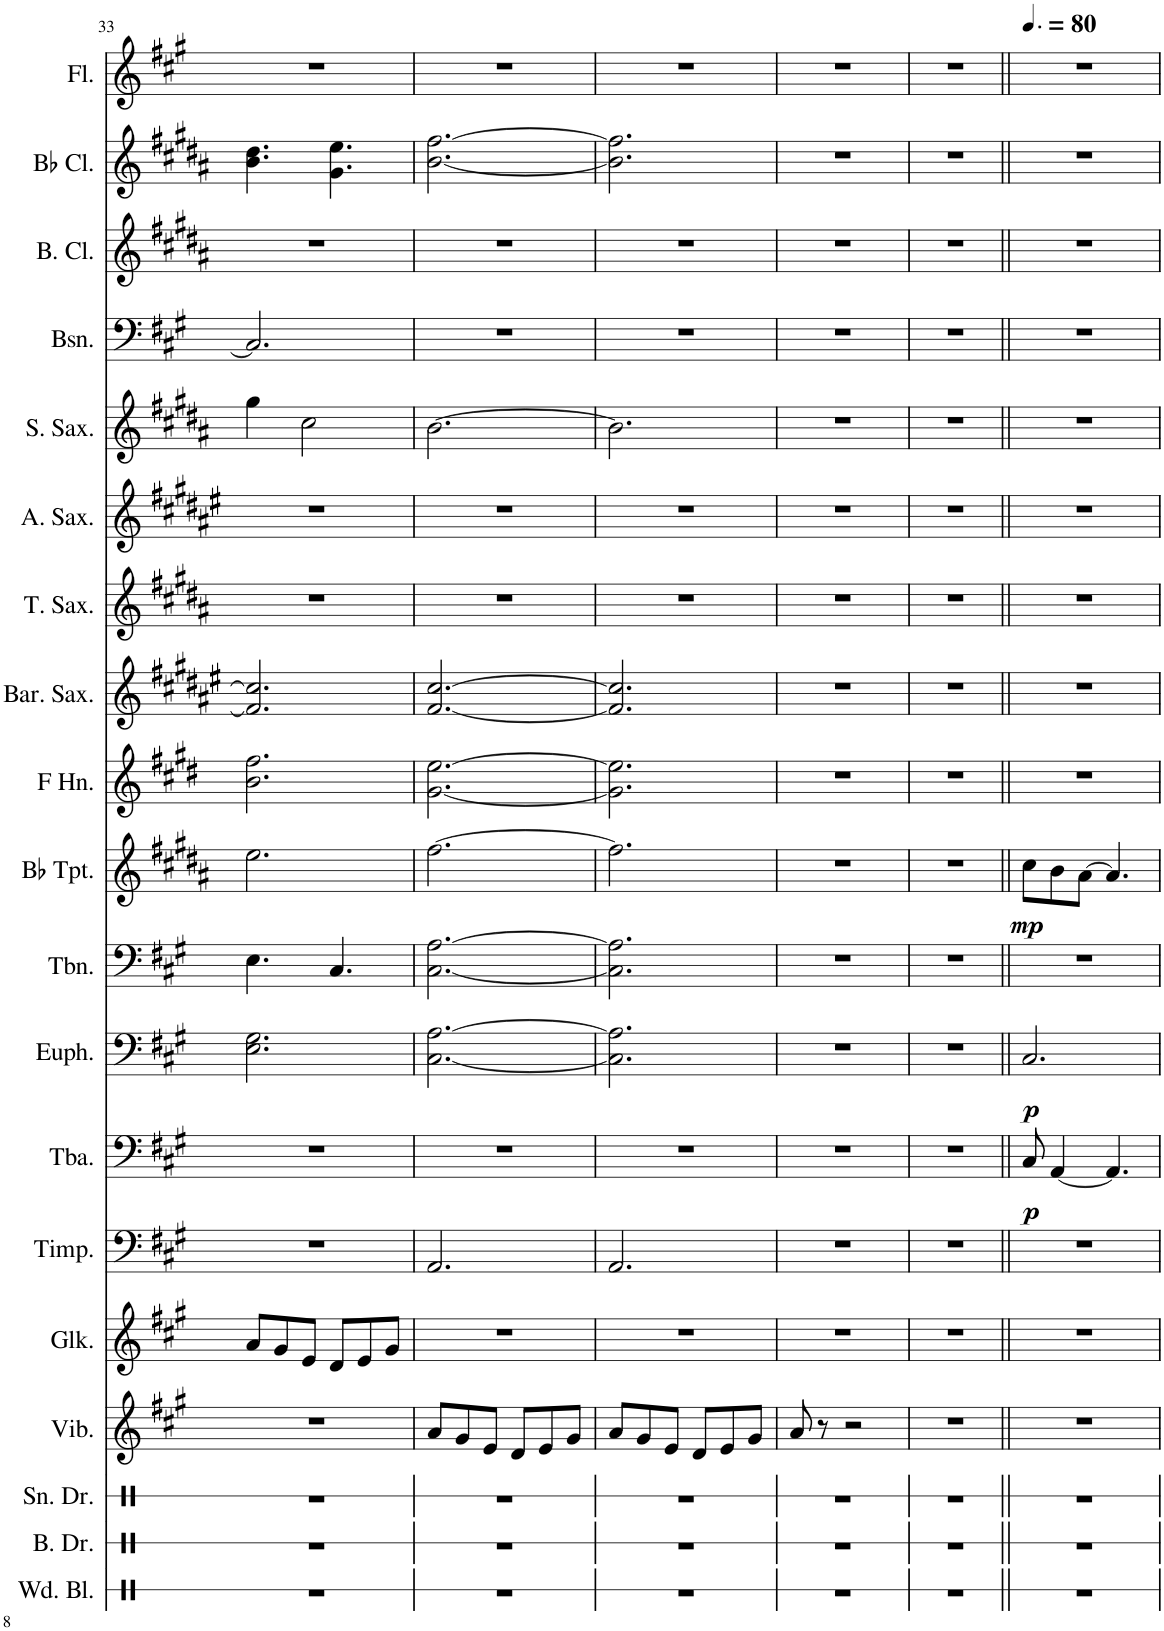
**kern	**kern	**kern	**kern	**kern	**kern	**kern	**dynam	**kern	**dynam	**kern	**kern	**dynam	**kern	**kern	**kern	**kern	**kern	**kern	**kern	**kern	**kern
*part19	*part18	*part17	*part16	*part15	*part14	*part13	*part13	*part12	*part12	*part11	*part10	*part10	*part9	*part8	*part7	*part6	*part5	*part4	*part3	*part2	*part1
*staff19	*staff18	*staff17	*staff16	*staff15	*staff14	*staff13	*staff13	*staff12	*staff12	*staff11	*staff10	*staff10	*staff9	*staff8	*staff7	*staff6	*staff5	*staff4	*staff3	*staff2	*staff1
*I"Wood Blocks	*I"Bass Drum	*I"Snare Drum	*I"Vibraphone	*I"Glockenspiel	*I"Timpani	*I"Tuba	*	*I"Euphonium	*	*I"Trombone	*I"Bb Trumpet	*	*I"Horn in F	*I"Baritone Saxophone	*I"Tenor Saxophone	*I"Alto Saxophone	*I"Soprano Saxophone	*I"Bassoon	*I"Bass Clarinet	*I"Bb Clarinet	*I"Flute
*I'Wd. Bl.	*I'B. Dr.	*I'Sn. Dr.	*I'Vib.	*I'Glk.	*I'Timp.	*I'Tba.	*	*I'Euph.	*	*I'Tbn.	*I'Bb Tpt.	*	*	*I'Bar. Sax.	*I'T. Sax.	*I'A. Sax.	*I'S. Sax.	*I'Bsn.	*I'B. Cl.	*I'Bb Cl.	*I'Fl.
!!LO:PB:g=z
*clefX	*clefX	*clefX	*clefG2	*clefG2	*clefF4	*clefF4	*	*clefF4	*	*clefF4	*clefG2	*	*clefG2	*clefG2	*clefG2	*clefG2	*clefG2	*clefF4	*clefG2	*clefG2	*clefG2
*	*	*	*	*Trd-14c-24	*	*	*	*	*	*	*Trd1c2	*	*Trd4c7	*Trd12c21	*Trd8c14	*Trd5c9	*Trd1c2	*	*Trd8c14	*Trd1c2	*
*k[]	*k[]	*k[]	*k[f#c#g#]	*k[f#c#g#]	*k[f#c#g#]	*k[f#c#g#]	*	*k[f#c#g#]	*	*k[f#c#g#]	*k[f#c#g#d#a#]	*	*k[f#c#g#d#]	*k[f#c#g#d#a#e#]	*k[f#c#g#d#a#]	*k[f#c#g#d#a#e#]	*k[f#c#g#d#a#]	*k[f#c#g#]	*k[f#c#g#d#a#]	*k[f#c#g#d#a#]	*k[f#c#g#]
*M6/8	*M6/8	*M6/8	*M6/8	*M6/8	*M6/8	*M6/8	*	*M6/8	*	*M6/8	*M6/8	*	*M6/8	*M6/8	*M6/8	*M6/8	*M6/8	*M6/8	*M6/8	*M6/8	*M6/8
=33	=33	=33	=33	=33	=33	=33	=33	=33	=33	=33	=33	=33	=33	=33	=33	=33	=33	=33	=33	=33	=33
2.r	2.r	2.r	2.r	8a/L	2.r	2.r	.	2.E\ 2.G#\	.	4.E\	2.ee\	.	2.b\ 2.ff#\	2.f#/] 2.cc#/]	2.r	2.r	4gg#\	2.C#/]	2.r	4.b\ 4.dd#\	2.r
.	.	.	.	8g#/	.	.	.	.	.	.	.	.	.	.	.	.	.	.	.	.	.
.	.	.	.	8e/J	.	.	.	.	.	.	.	.	.	.	.	.	2cc#\	.	.	.	.
.	.	.	.	8d/L	.	.	.	.	.	4.C#/	.	.	.	.	.	.	.	.	.	4.g#\ 4.ee\	.
.	.	.	.	8e/	.	.	.	.	.	.	.	.	.	.	.	.	.	.	.	.	.
.	.	.	.	8g#/J	.	.	.	.	.	.	.	.	.	.	.	.	.	.	.	.	.
=34	=34	=34	=34	=34	=34	=34	=34	=34	=34	=34	=34	=34	=34	=34	=34	=34	=34	=34	=34	=34	=34
2.r	2.r	2.r	8a/L	2.r	2.AA/	2.r	.	[2.C#\ [2.A\	.	[2.C#\ [2.A\	[2.ff#\	.	[2.g#\ [2.ee\	[2.f#/ [2.cc#/	2.r	2.r	[2.b\	2.r	2.r	[2.b\ [2.ff#\	2.r
.	.	.	8g#/	.	.	.	.	.	.	.	.	.	.	.	.	.	.	.	.	.	.
.	.	.	8e/J	.	.	.	.	.	.	.	.	.	.	.	.	.	.	.	.	.	.
.	.	.	8d/L	.	.	.	.	.	.	.	.	.	.	.	.	.	.	.	.	.	.
.	.	.	8e/	.	.	.	.	.	.	.	.	.	.	.	.	.	.	.	.	.	.
.	.	.	8g#/J	.	.	.	.	.	.	.	.	.	.	.	.	.	.	.	.	.	.
=35	=35	=35	=35	=35	=35	=35	=35	=35	=35	=35	=35	=35	=35	=35	=35	=35	=35	=35	=35	=35	=35
2.r	2.r	2.r	8a/L	2.r	2.AA/	2.r	.	2.C#\] 2.A\]	.	2.C#\] 2.A\]	2.ff#\]	.	2.g#\] 2.ee\]	2.f#/] 2.cc#/]	2.r	2.r	2.b\]	2.r	2.r	2.b\] 2.ff#\]	2.r
.	.	.	8g#/	.	.	.	.	.	.	.	.	.	.	.	.	.	.	.	.	.	.
.	.	.	8e/J	.	.	.	.	.	.	.	.	.	.	.	.	.	.	.	.	.	.
.	.	.	8d/L	.	.	.	.	.	.	.	.	.	.	.	.	.	.	.	.	.	.
.	.	.	8e/	.	.	.	.	.	.	.	.	.	.	.	.	.	.	.	.	.	.
.	.	.	8g#/J	.	.	.	.	.	.	.	.	.	.	.	.	.	.	.	.	.	.
=36	=36	=36	=36	=36	=36	=36	=36	=36	=36	=36	=36	=36	=36	=36	=36	=36	=36	=36	=36	=36	=36
2.r	2.r	2.r	8a/	2.r	2.r	2.r	.	2.r	.	2.r	2.r	.	2.r	2.r	2.r	2.r	2.r	2.r	2.r	2.r	2.r
.	.	.	8r	.	.	.	.	.	.	.	.	.	.	.	.	.	.	.	.	.	.
.	.	.	2r	.	.	.	.	.	.	.	.	.	.	.	.	.	.	.	.	.	.
=37	=37	=37	=37	=37	=37	=37	=37	=37	=37	=37	=37	=37	=37	=37	=37	=37	=37	=37	=37	=37	=37
2.r	2.r	2.r	2.r	2.r	2.r	2.r	.	2.r	.	2.r	2.r	.	2.r	2.r	2.r	2.r	2.r	2.r	2.r	2.r	2.r
=38||	=38||	=38||	=38||	=38||	=38||	=38||	=38||	=38||	=38||	=38||	=38||	=38||	=38||	=38||	=38||	=38||	=38||	=38||	=38||	=38||	=38||
*	*	*	*	*	*	*	*	*	*	*	*	*	*	*	*	*	*	*	*	*	*MM120
!	!	!	!	!	!	!	!LO:DY:b	!	!LO:DY:b	!	!	!LO:DY:b	!	!	!	!	!	!	!	!	!
2.r	2.r	2.r	2.r	2.r	2.r	8C#/	p	2.C#/	p	2.r	8cc#\L	mp	2.r	2.r	2.r	2.r	2.r	2.r	2.r	2.r	2.r
.	.	.	.	.	.	[4AA/	.	.	.	.	8b\	.	.	.	.	.	.	.	.	.	.
.	.	.	.	.	.	.	.	.	.	.	[8a#\J	.	.	.	.	.	.	.	.	.	.
.	.	.	.	.	.	4.AA/]	.	.	.	.	4.a#/]	.	.	.	.	.	.	.	.	.	.
=	=	=	=	=	=	=	=	=	=	=	=	=	=	=	=	=	=	=	=	=	=
*-	*-	*-	*-	*-	*-	*-	*-	*-	*-	*-	*-	*-	*-	*-	*-	*-	*-	*-	*-	*-	*-
